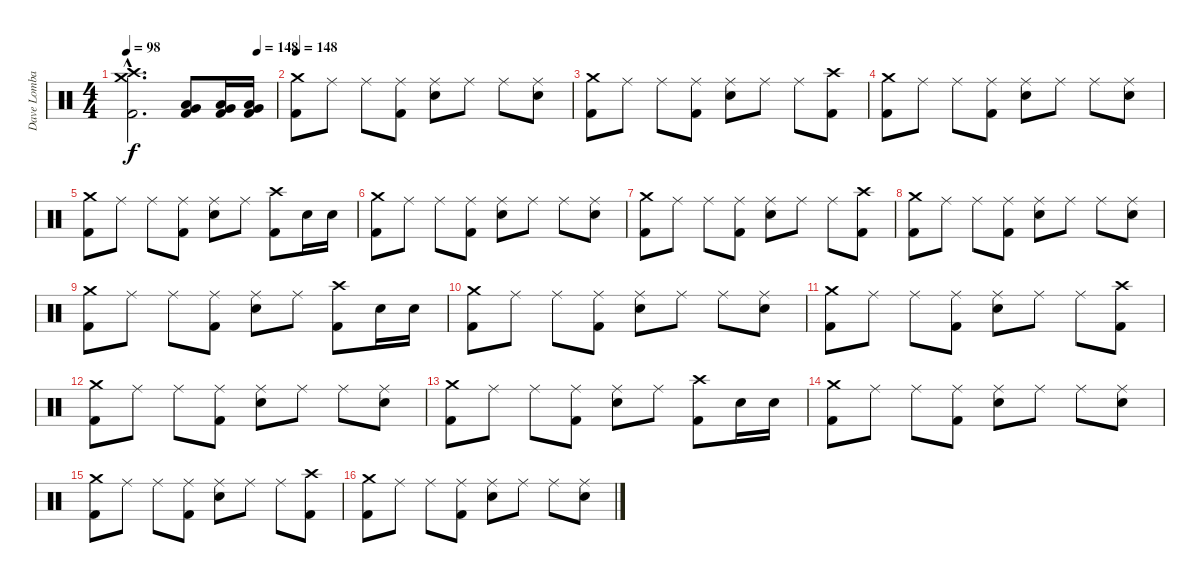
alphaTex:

\track ("Dave Lombardo" "Dave Lomba") {instrument percussion}
\staff {score}
\articulation defaults
\ts (4 4)
\tempo 98
\tempo (148 0.875)
\clef neutral
\ks c
("Crash high (hit)"{hac} "Crash medium (hit)"{hac} "Kick (hit) 2"{hac}).2{d dy f} ("Kick (hit) 2" "Low Floor Tom (hit)" "Very Low Tom (hit)").8 ("Kick (hit) 2" "Low Floor Tom (hit)" "Very Low Tom (hit)").16 ("Kick (hit) 2" "Low Floor Tom (hit)" "Very Low Tom (hit)").16 |
\tempo 148
("Crash medium (hit)" "Kick (hit) 2").8 "Ride (middle)".8 "Ride (middle)".8 ("Kick (hit) 2" "Ride (middle)").8 ("Electric Snare (hit)" "Ride (middle)").8 "Ride (middle)".8 "Ride (middle)".8 ("Electric Snare (hit)" "Ride (middle)").8 |
("Crash medium (hit)" "Kick (hit) 2").8 "Ride (middle)".8 "Ride (middle)".8 ("Kick (hit) 2" "Ride (middle)").8 ("Electric Snare (hit)" "Ride (middle)").8 "Ride (middle)".8 "Ride (middle)".8 ("Kick (hit) 2" "Crash high (hit)").8 |
("Crash medium (hit)" "Kick (hit) 2").8 "Ride (middle)".8 "Ride (middle)".8 ("Kick (hit) 2" "Ride (middle)").8 ("Electric Snare (hit)" "Ride (middle)").8 "Ride (middle)".8 "Ride (middle)".8 ("Electric Snare (hit)" "Ride (middle)").8 |
("Crash medium (hit)" "Kick (hit) 2").8 "Ride (middle)".8 "Ride (middle)".8 ("Kick (hit) 2" "Ride (middle)").8 ("Electric Snare (hit)" "Ride (middle)").8 "Ride (middle)".8 ("Crash high (hit)" "Kick (hit) 2").8 "Electric Snare (hit)".16 "Electric Snare (hit)".16 |
("Crash medium (hit)" "Kick (hit) 2").8 "Ride (middle)".8 "Ride (middle)".8 ("Kick (hit) 2" "Ride (middle)").8 ("Electric Snare (hit)" "Ride (middle)").8 "Ride (middle)".8 "Ride (middle)".8 ("Electric Snare (hit)" "Ride (middle)").8 |
("Crash medium (hit)" "Kick (hit) 2").8 "Ride (middle)".8 "Ride (middle)".8 ("Kick (hit) 2" "Ride (middle)").8 ("Electric Snare (hit)" "Ride (middle)").8 "Ride (middle)".8 "Ride (middle)".8 ("Kick (hit) 2" "Crash high (hit)").8 |
("Crash medium (hit)" "Kick (hit) 2").8 "Ride (middle)".8 "Ride (middle)".8 ("Kick (hit) 2" "Ride (middle)").8 ("Electric Snare (hit)" "Ride (middle)").8 "Ride (middle)".8 "Ride (middle)".8 ("Electric Snare (hit)" "Ride (middle)").8 |
("Crash medium (hit)" "Kick (hit) 2").8 "Ride (middle)".8 "Ride (middle)".8 ("Kick (hit) 2" "Ride (middle)").8 ("Electric Snare (hit)" "Ride (middle)").8 "Ride (middle)".8 ("Crash high (hit)" "Kick (hit) 2").8 "Electric Snare (hit)".16 "Electric Snare (hit)".16 |
("Crash medium (hit)" "Kick (hit) 2").8 "Ride (middle)".8 "Ride (middle)".8 ("Kick (hit) 2" "Ride (middle)").8 ("Electric Snare (hit)" "Ride (middle)").8 "Ride (middle)".8 "Ride (middle)".8 ("Electric Snare (hit)" "Ride (middle)").8 |
("Crash medium (hit)" "Kick (hit) 2").8 "Ride (middle)".8 "Ride (middle)".8 ("Kick (hit) 2" "Ride (middle)").8 ("Electric Snare (hit)" "Ride (middle)").8 "Ride (middle)".8 "Ride (middle)".8 ("Kick (hit) 2" "Crash high (hit)").8 |
("Crash medium (hit)" "Kick (hit) 2").8 "Ride (middle)".8 "Ride (middle)".8 ("Kick (hit) 2" "Ride (middle)").8 ("Electric Snare (hit)" "Ride (middle)").8 "Ride (middle)".8 "Ride (middle)".8 ("Electric Snare (hit)" "Ride (middle)").8 |
("Crash medium (hit)" "Kick (hit) 2").8 "Ride (middle)".8 "Ride (middle)".8 ("Kick (hit) 2" "Ride (middle)").8 ("Electric Snare (hit)" "Ride (middle)").8 "Ride (middle)".8 ("Crash high (hit)" "Kick (hit) 2").8 "Electric Snare (hit)".16 "Electric Snare (hit)".16 |
("Crash medium (hit)" "Kick (hit) 2").8 "Ride (middle)".8 "Ride (middle)".8 ("Kick (hit) 2" "Ride (middle)").8 ("Electric Snare (hit)" "Ride (middle)").8 "Ride (middle)".8 "Ride (middle)".8 ("Electric Snare (hit)" "Ride (middle)").8 |
("Crash medium (hit)" "Kick (hit) 2").8 "Ride (middle)".8 "Ride (middle)".8 ("Kick (hit) 2" "Ride (middle)").8 ("Electric Snare (hit)" "Ride (middle)").8 "Ride (middle)".8 "Ride (middle)".8 ("Kick (hit) 2" "Crash high (hit)").8 |
("Crash medium (hit)" "Kick (hit) 2").8 "Ride (middle)".8 "Ride (middle)".8 ("Kick (hit) 2" "Ride (middle)").8 ("Electric Snare (hit)" "Ride (middle)").8 "Ride (middle)".8 "Ride (middle)".8 ("Electric Snare (hit)" "Ride (middle)").8
